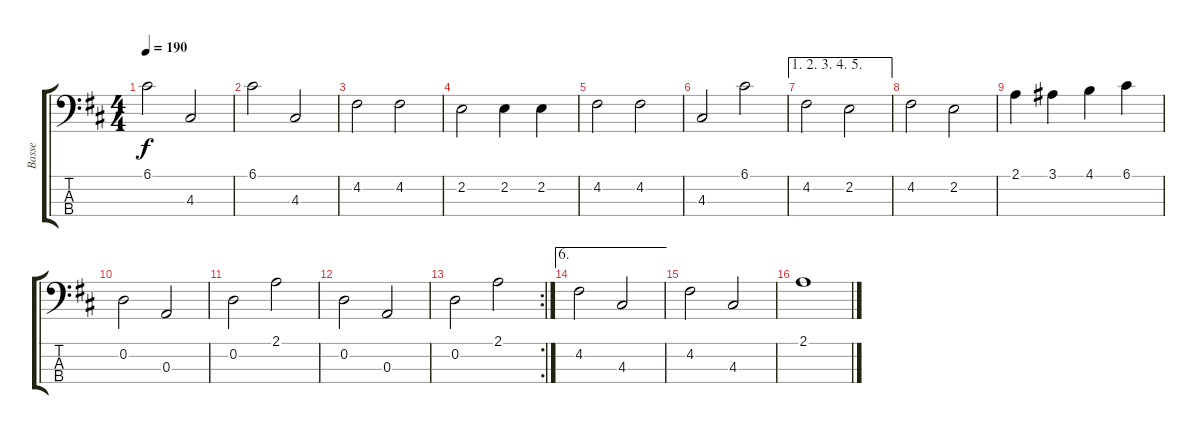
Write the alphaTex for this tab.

\track ("Basse" "Basse") {instrument acousticbass}
\staff {score tabs}
\tuning (G2 D2 A1 E1) {hide}
\ts (4 4)
\tempo 190
\clef f4
\ks d
6.1.2{dy f} 4.3.2 |
6.1.2 4.3.2 |
4.2.2 4.2.2 |
2.2.2 2.2.4 2.2.4 |
4.2.2 4.2.2 |
4.3.2 6.1.2 |
\ae (1 2 3 4 5)
4.2.2 2.2.2 |
4.2.2 2.2.2 |
2.1.4 3.1.4 4.1.4 6.1.4 |
0.2.2 0.3.2 |
0.2.2 2.1.2 |
0.2.2 0.3.2 |
\rc 2
0.2.2 2.1.2 |
\ae 6
4.2.2 4.3.2 |
4.2.2 4.3.2 |
2.1.1
